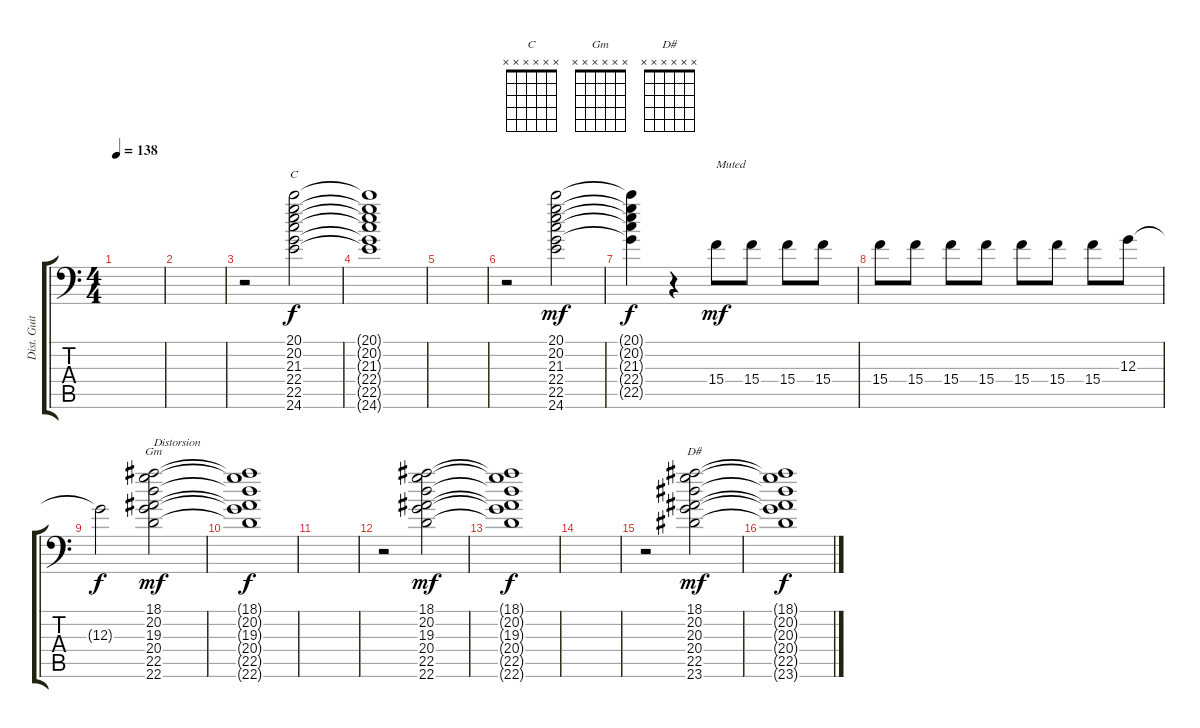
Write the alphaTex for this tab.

\track ("Dist. Guitar" "Dist. Guit") {instrument distortionguitar}
\staff {score tabs}
\tuning (E3 B2 G2 D2 A1 E1) {hide}
\chord ("C" x x x x x x)
\chord ("Gm" x x x x x x)
\chord ("D#" x x x x x x)
\ts (4 4)
\tempo 138
\clef f4
\ks c
|
|
r.2 (20.1 20.2 21.3 22.4 22.5 24.6).2{ch "C"} |
(20.1{t} 20.2{t} 21.3{t} 22.4{t} 22.5{t} 24.6{t}).1{dy f} |
|
r.2 (20.1 20.2 21.3 22.4 22.5 24.6).2{dy mf} |
(20.1{t} 20.2{t} 21.3{t} 22.4{t} 22.5{t}).4{dy f} r.4 15.4.8{txt "Muted" dy mf instrument electricguitarmuted} 15.4.8 15.4.8 15.4.8 |
15.4.8 15.4.8 15.4.8 15.4.8 15.4.8 15.4.8 15.4.8 12.3.8 |
12.3{t}.2{dy f} (18.1 20.2 19.3 20.4 22.5 22.6).2{ch "Gm" txt "Distorsion" dy mf instrument distortionguitar} |
(18.1{t} 20.2{t} 19.3{t} 20.4{t} 22.5{t} 22.6{t}).1{dy f} |
|
r.2 (18.1 20.2 19.3 20.4 22.5 22.6).2{dy mf} |
(18.1{t} 20.2{t} 19.3{t} 20.4{t} 22.5{t} 22.6{t}).1{dy f} |
|
r.2 (18.1 20.2 20.3 20.4 22.5 23.6).2{ch "D#" dy mf} |
(18.1{t} 20.2{t} 20.3{t} 20.4{t} 22.5{t} 23.6{t}).1{dy f}
